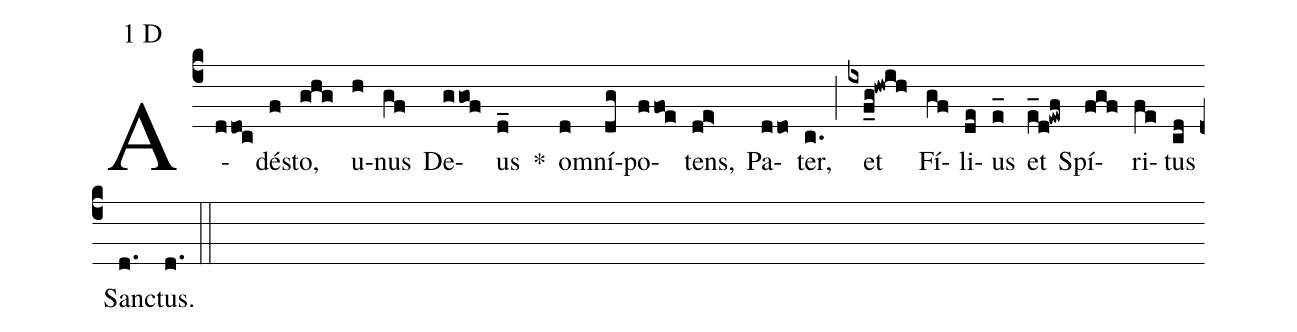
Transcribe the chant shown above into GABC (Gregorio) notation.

mode:1 D;
%%
(c4)A(ddoc)dé(f)sto,(ghg) u(h)nus(gf) De(ggof)us(d_)  *() om(d)ní(dg)po(ffoe)tens,(de>)  Pa(ddo)ter,(c.) (;) et(ixf_g!hwih) Fí(gf)li(de)us(e_) et(e_d!ewf) Spí(fgf)ri(fe)tus(cd) San(d.)ctus.(d.) (::)
